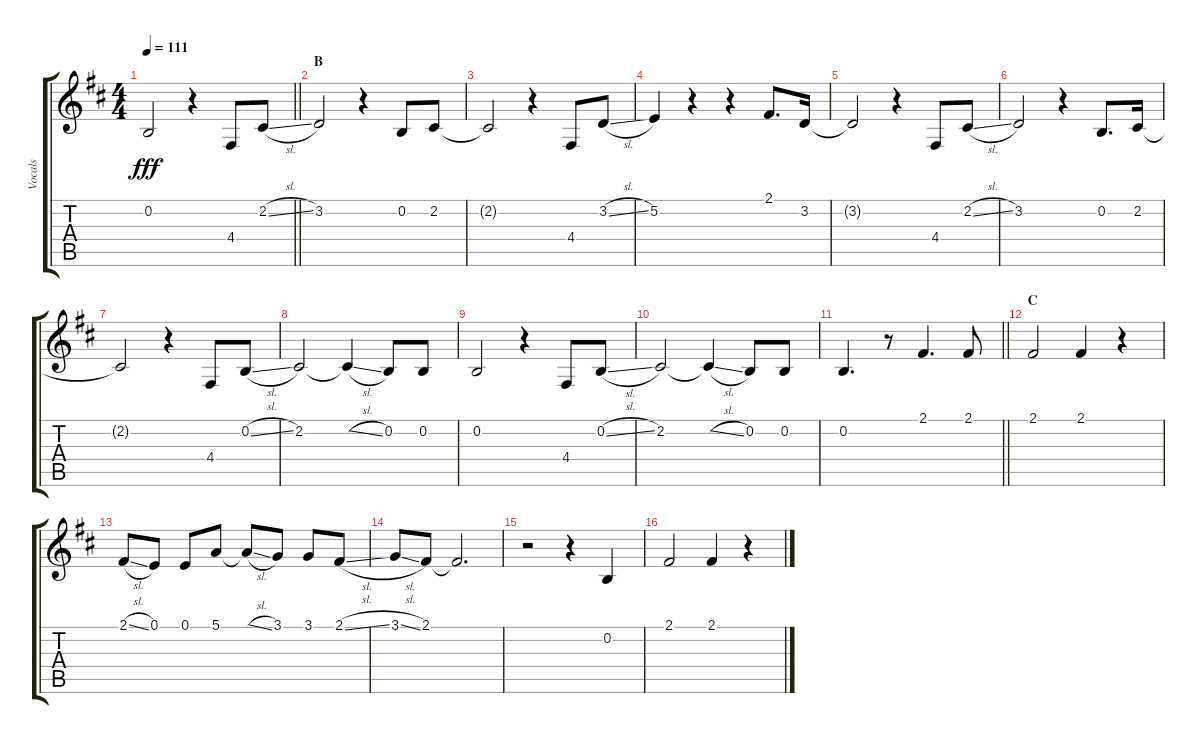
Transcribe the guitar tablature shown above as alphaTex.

\track ("Vocals" "Vocals") {instrument voiceoohs}
\staff {score tabs}
\tuning (E4 B3 G3 D3 A2 E2) {hide}
\ts (4 4)
\tempo 111
\clef g2
\barLineRight lightlight
\ks d
0.2.2{dy fff} r.4 4.4.8 2.2{sl}.8 |
\section ("" "B")
3.2.2 r.4 0.2.8 2.2.8 |
2.2{t}.2 r.4 4.4.8 3.2{sl}.8 |
5.2.4 r.4 r.4 2.1.8{d} 3.2.16 |
3.2{t}.2 r.4 4.4.8 2.2{sl}.8 |
3.2.2 r.4 0.2.8{d} 2.2.16 |
2.2{t}.2 r.4 4.4.8 0.2{sl}.8 |
2.2.2 2.2{sl t}.4 0.2.8 0.2.8 |
0.2.2 r.4 4.4.8 0.2{sl}.8 |
2.2.2 2.2{sl t}.4 0.2.8 0.2.8 |
\barLineRight lightlight
0.2.4{d} r.8 2.1.4{d} 2.1.8 |
\section ("" "C")
2.1.2 2.1.4 r.4 |
2.1{sl}.8 0.1.8 0.1.8 5.1.8 5.1{sl t}.8 3.1.8 3.1.8 2.1{sl}.8 |
3.1{sl}.8 2.1.8 2.1{t}.2{d} |
r.2 r.4 0.2.4 |
2.1.2 2.1.4 r.4
